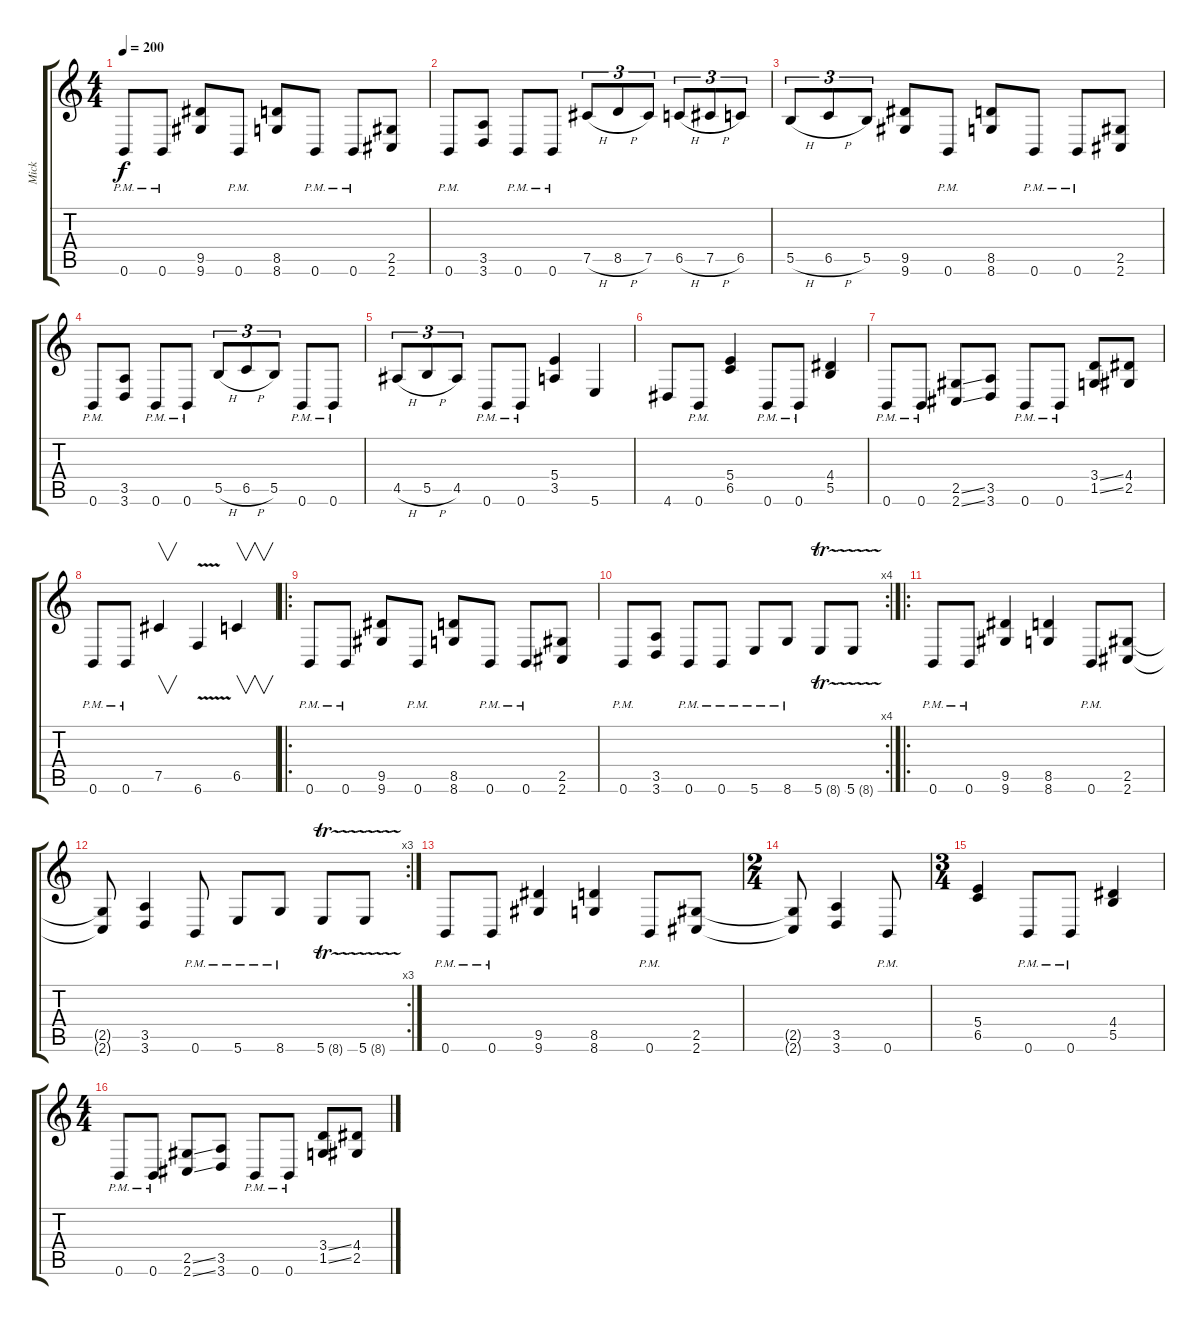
\track ("Mick" "Mick") {instrument distortionguitar}
\staff {score tabs}
\tuning (Db4 Ab3 E3 B2 Gb2 B1) {hide}
\ts (4 4)
\tempo 200
\clef g2
\ks c
0.6{pm}.8{dy f} 0.6{pm}.8 (9.5 9.6).8 0.6{pm}.8 (8.5 8.6).8 0.6{pm}.8 0.6{pm}.8 (2.5 2.6).8 |
0.6{pm}.8 (3.5 3.6).8 0.6{pm}.8 0.6{pm}.8 7.5{h}.8{tu (3 2)} 8.5{h}.8{tu (3 2)} 7.5.8{tu (3 2)} 6.5{h}.8{tu (3 2)} 7.5{h}.8{tu (3 2)} 6.5.8{tu (3 2)} |
5.5{h}.8{tu (3 2)} 6.5{h}.8{tu (3 2)} 5.5.8{tu (3 2)} (9.5 9.6).8 0.6{pm}.8 (8.5 8.6).8 0.6{pm}.8 0.6{pm}.8 (2.5 2.6).8 |
0.6{pm}.8 (3.5 3.6).8 0.6{pm}.8 0.6{pm}.8 5.5{h}.8{tu (3 2)} 6.5{h}.8{tu (3 2)} 5.5.8{tu (3 2)} 0.6{pm}.8 0.6{pm}.8 |
4.5{h}.8{tu (3 2)} 5.5{h}.8{tu (3 2)} 4.5.8{tu (3 2)} 0.6{pm}.8 0.6{pm}.8 (5.4 3.5).4 5.6.4 |
4.6.8 0.6{pm}.8 (5.4 6.5).4 0.6{pm}.8 0.6{pm}.8 (4.4 5.5).4 |
0.6{pm}.8 0.6{pm}.8 (2.5{ss} 2.6{ss}).8 (3.5 3.6).8 0.6{pm}.8 0.6{pm}.8 (3.4{ss} 1.5{ss}).8 (4.4 2.5).8 |
0.6{pm}.8 0.6{pm}.8 7.5.4{v} 6.6{v}.4 6.5.4{v} |
\ro
0.6{pm}.8 0.6{pm}.8 (9.5 9.6).8 0.6{pm}.8 (8.5 8.6).8 0.6{pm}.8 0.6{pm}.8 (2.5 2.6).8 |
\rc 4
0.6{pm}.8 (3.5 3.6).8 0.6{pm}.8 0.6{pm}.8 5.6{pm}.8 8.6{pm}.8 5.6{tr (8 32)}.8 5.6{tr (8 32)}.8 |
\ro
0.6{pm}.8 0.6{pm}.8 (9.5 9.6).4 (8.5 8.6).4 0.6{pm}.8 (2.5 2.6).8 |
\rc 3
(2.5{t} 2.6{t}).8 (3.5 3.6).4 0.6{pm}.8 5.6{pm}.8 8.6{pm}.8 5.6{tr (8 32)}.8 5.6{tr (8 32)}.8 |
0.6{pm}.8 0.6{pm}.8 (9.5 9.6).4 (8.5 8.6).4 0.6{pm}.8 (2.5 2.6).8 |
\ts (2 4)
(2.5{t} 2.6{t}).8 (3.5 3.6).4 0.6{pm}.8 |
\ts (3 4)
(5.4 6.5).4 0.6{pm}.8 0.6{pm}.8 (4.4 5.5).4 |
\ts (4 4)
0.6{pm}.8 0.6{pm}.8 (2.5{ss} 2.6{ss}).8 (3.5 3.6).8 0.6{pm}.8 0.6{pm}.8 (3.4{ss} 1.5{ss}).8 (4.4 2.5).8
